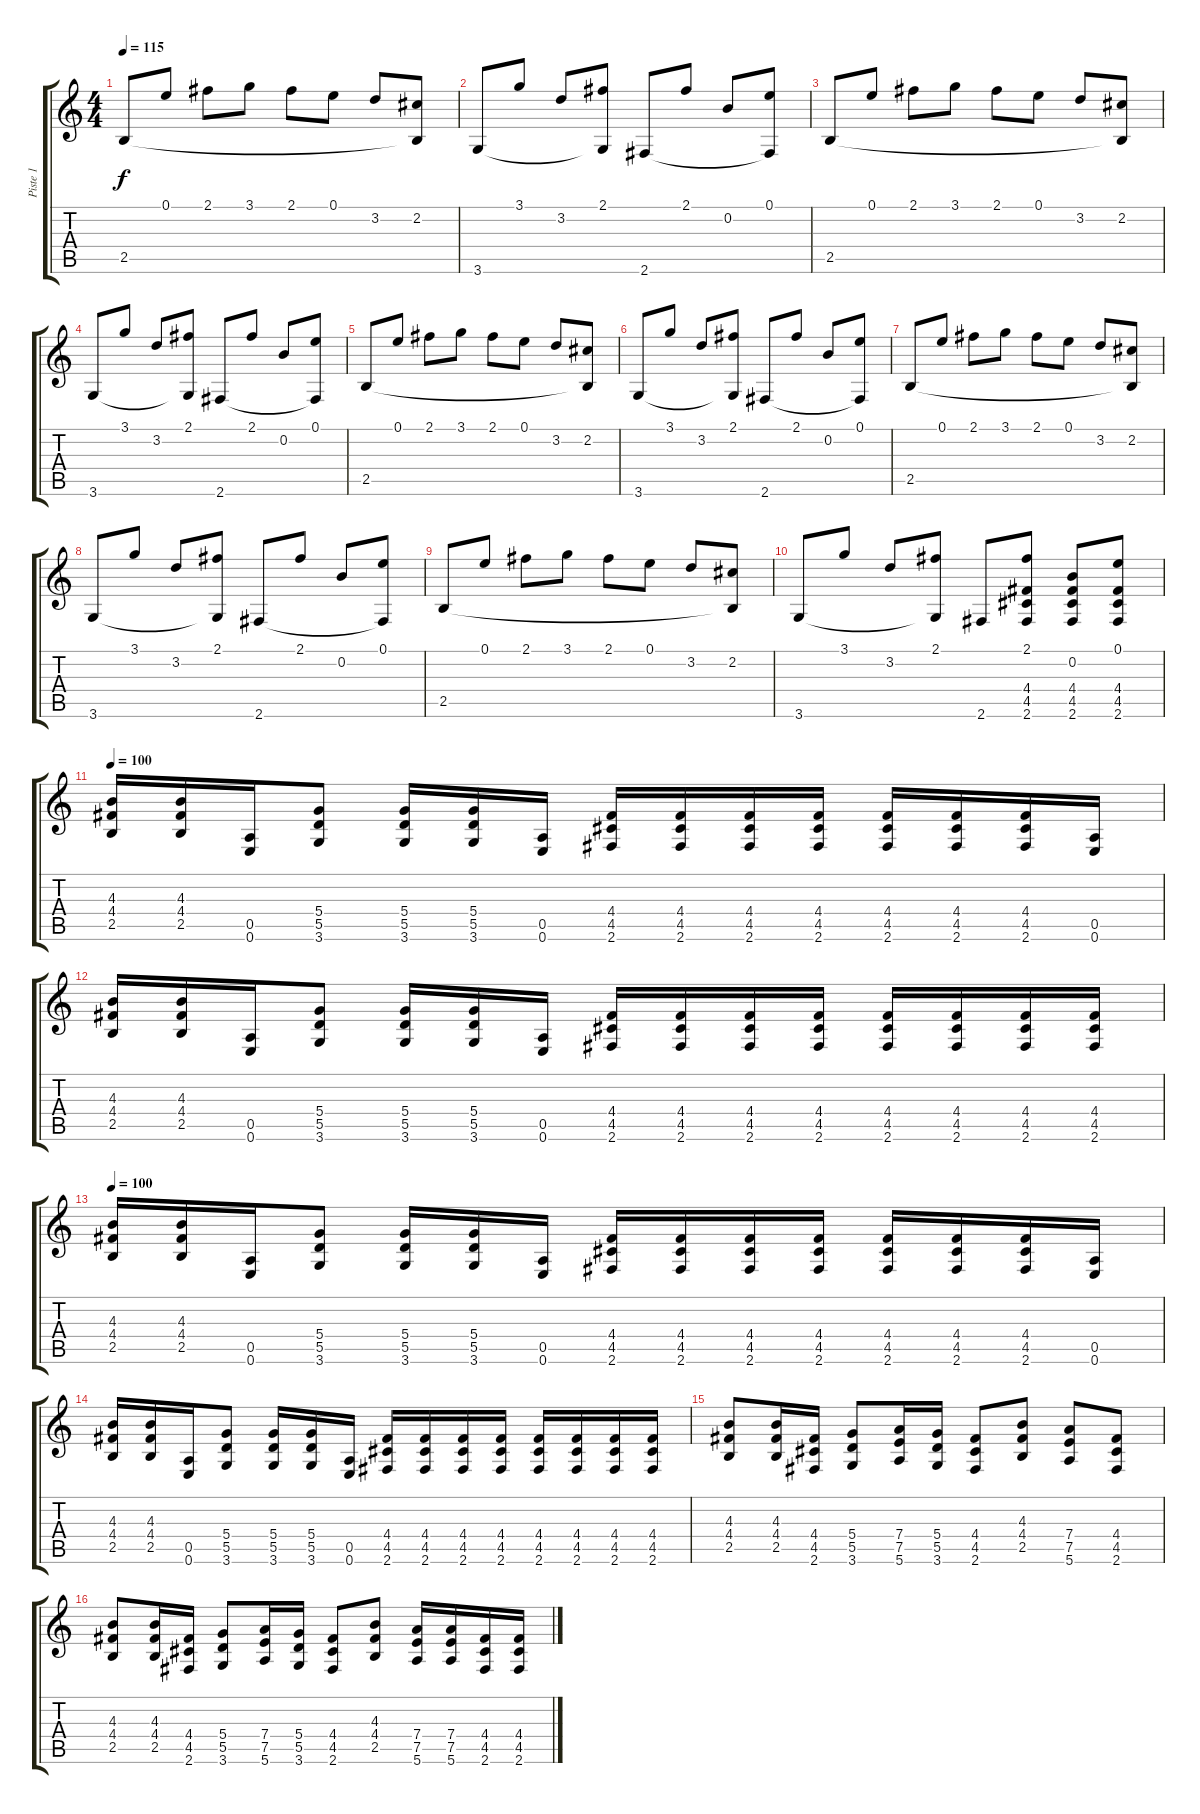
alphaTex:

\track ("Piste 1" "Piste 1") {instrument overdrivenguitar}
\staff {score tabs}
\tuning (E4 B3 G3 D3 A2 E2) {hide}
\ts (4 4)
\tempo 115
\clef g2
\ks c
2.5.8{dy f instrument overdrivenguitar} 0.1.8 2.1.8 3.1.8 2.1.8 0.1.8 3.2.8 (2.2 2.5{t}).8 |
3.6.8 3.1.8 3.2.8 (2.1 3.6{t}).8 2.6.8 2.1.8 0.2.8 (0.1 2.6{t}).8 |
2.5.8 0.1.8 2.1.8 3.1.8 2.1.8 0.1.8 3.2.8 (2.2 2.5{t}).8 |
3.6.8 3.1.8 3.2.8 (2.1 3.6{t}).8 2.6.8 2.1.8 0.2.8 (0.1 2.6{t}).8 |
2.5.8 0.1.8 2.1.8 3.1.8 2.1.8 0.1.8 3.2.8 (2.2 2.5{t}).8 |
3.6.8 3.1.8 3.2.8 (2.1 3.6{t}).8 2.6.8 2.1.8 0.2.8 (0.1 2.6{t}).8 |
2.5.8 0.1.8 2.1.8 3.1.8 2.1.8 0.1.8 3.2.8 (2.2 2.5{t}).8 |
3.6.8 3.1.8 3.2.8 (2.1 3.6{t}).8 2.6.8 2.1.8 0.2.8 (0.1 2.6{t}).8 |
2.5.8 0.1.8 2.1.8 3.1.8 2.1.8 0.1.8 3.2.8 (2.2 2.5{t}).8 |
3.6.8 3.1.8 3.2.8 (2.1 3.6{t}).8 2.6.8 (2.1 4.4 4.5 2.6).8 (0.2 4.4 4.5 2.6).8 (0.1 4.4 4.5 2.6).8 |
\tempo 100
(4.3 4.4 2.5).16 (4.3 4.4 2.5).16 (0.5 0.6).16 (5.4 5.5 3.6).8 (5.4 5.5 3.6).16 (5.4 5.5 3.6).16 (0.5 0.6).16 (4.4 4.5 2.6).16 (4.4 4.5 2.6).16 (4.4 4.5 2.6).16 (4.4 4.5 2.6).16 (4.4 4.5 2.6).16 (4.4 4.5 2.6).16 (4.4 4.5 2.6).16 (0.5 0.6).16 |
(4.3 4.4 2.5).16 (4.3 4.4 2.5).16 (0.5 0.6).16 (5.4 5.5 3.6).8 (5.4 5.5 3.6).16 (5.4 5.5 3.6).16 (0.5 0.6).16 (4.4 4.5 2.6).16 (4.4 4.5 2.6).16 (4.4 4.5 2.6).16 (4.4 4.5 2.6).16 (4.4 4.5 2.6).16 (4.4 4.5 2.6).16 (4.4 4.5 2.6).16 (4.4 4.5 2.6).16 |
\tempo 100
(4.3 4.4 2.5).16 (4.3 4.4 2.5).16 (0.5 0.6).16 (5.4 5.5 3.6).8 (5.4 5.5 3.6).16 (5.4 5.5 3.6).16 (0.5 0.6).16 (4.4 4.5 2.6).16 (4.4 4.5 2.6).16 (4.4 4.5 2.6).16 (4.4 4.5 2.6).16 (4.4 4.5 2.6).16 (4.4 4.5 2.6).16 (4.4 4.5 2.6).16 (0.5 0.6).16 |
(4.3 4.4 2.5).16 (4.3 4.4 2.5).16 (0.5 0.6).16 (5.4 5.5 3.6).8 (5.4 5.5 3.6).16 (5.4 5.5 3.6).16 (0.5 0.6).16 (4.4 4.5 2.6).16 (4.4 4.5 2.6).16 (4.4 4.5 2.6).16 (4.4 4.5 2.6).16 (4.4 4.5 2.6).16 (4.4 4.5 2.6).16 (4.4 4.5 2.6).16 (4.4 4.5 2.6).16 |
(4.3 4.4 2.5).8 (4.3 4.4 2.5).16 (4.4 4.5 2.6).16 (5.4 5.5 3.6).8 (7.4 7.5 5.6).16 (5.4 5.5 3.6).16 (4.4 4.5 2.6).8 (4.3 4.4 2.5).8 (7.4 7.5 5.6).8 (4.4 4.5 2.6).8 |
(4.3 4.4 2.5).8 (4.3 4.4 2.5).16 (4.4 4.5 2.6).16 (5.4 5.5 3.6).8 (7.4 7.5 5.6).16 (5.4 5.5 3.6).16 (4.4 4.5 2.6).8 (4.3 4.4 2.5).8 (7.4 7.5 5.6).16 (7.4 7.5 5.6).16 (4.4 4.5 2.6).16 (4.4 4.5 2.6).16
